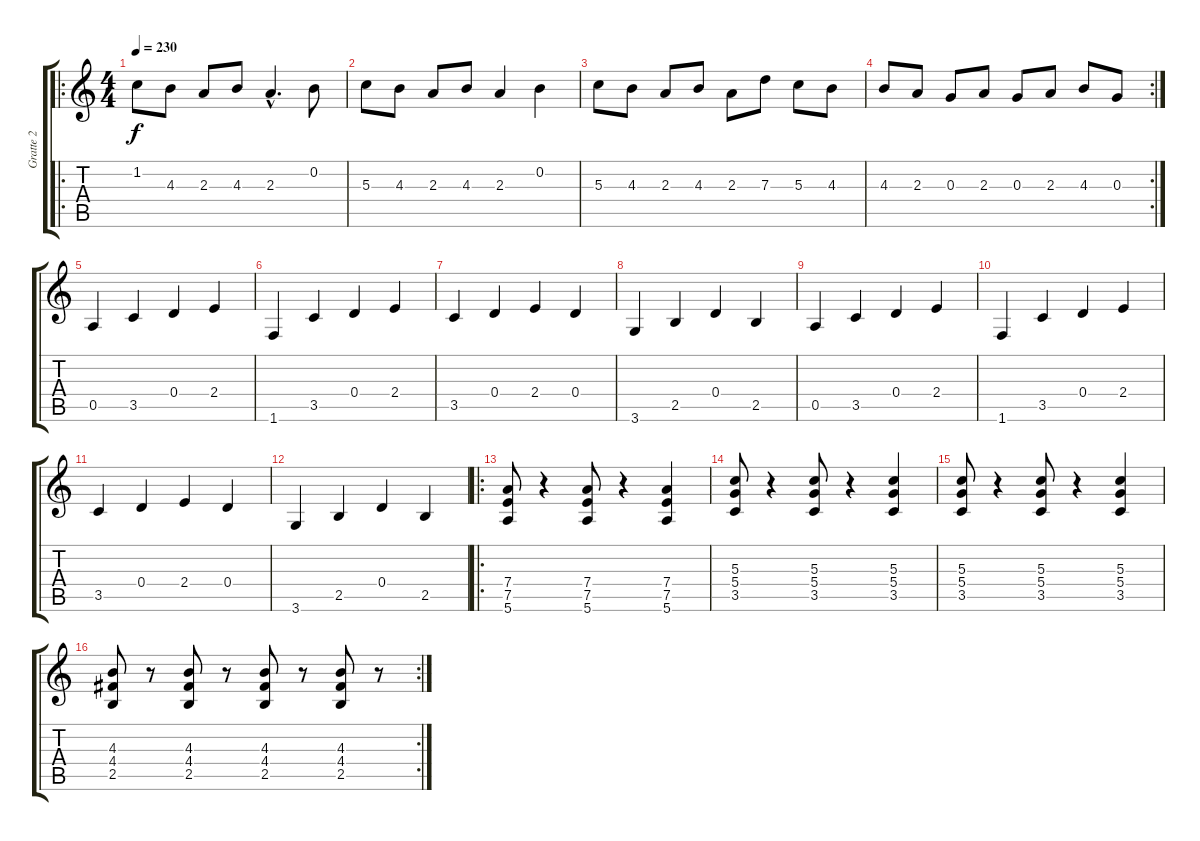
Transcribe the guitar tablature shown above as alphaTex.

\track ("Gratte 2" "Gratte 2") {instrument overdrivenguitar}
\staff {score tabs}
\tuning (E4 B3 G3 D3 A2 E2) {hide}
\ro
\ts (4 4)
\tempo 230
\clef g2
\ks c
1.2.8{dy f} 4.3.8 2.3.8 4.3.8 2.3{hac}.4{d} 0.2.8 |
5.3.8 4.3.8 2.3.8 4.3.8 2.3.4 0.2.4 |
5.3.8 4.3.8 2.3.8 4.3.8 2.3.8 7.3.8 5.3.8 4.3.8 |
\rc 2
4.3.8 2.3.8 0.3.8 2.3.8 0.3.8 2.3.8 4.3.8 0.3.8 |
\section ("" "")
0.5.4 3.5.4 0.4.4 2.4.4 |
1.6.4 3.5.4 0.4.4 2.4.4 |
3.5.4 0.4.4 2.4.4 0.4.4 |
3.6.4 2.5.4 0.4.4 2.5.4 |
0.5.4 3.5.4 0.4.4 2.4.4 |
1.6.4 3.5.4 0.4.4 2.4.4 |
3.5.4 0.4.4 2.4.4 0.4.4 |
3.6.4 2.5.4 0.4.4 2.5.4 |
\ro
(7.4 7.5 5.6).8 r.4 (7.4 7.5 5.6).8 r.4 (7.4 7.5 5.6).4 |
(5.3 5.4 3.5).8 r.4 (5.3 5.4 3.5).8 r.4 (5.3 5.4 3.5).4 |
(5.3 5.4 3.5).8 r.4 (5.3 5.4 3.5).8 r.4 (5.3 5.4 3.5).4 |
\rc 2
(4.3 4.4 2.5).8 r.8 (4.3 4.4 2.5).8 r.8 (4.3 4.4 2.5).8 r.8 (4.3 4.4 2.5).8 r.8
